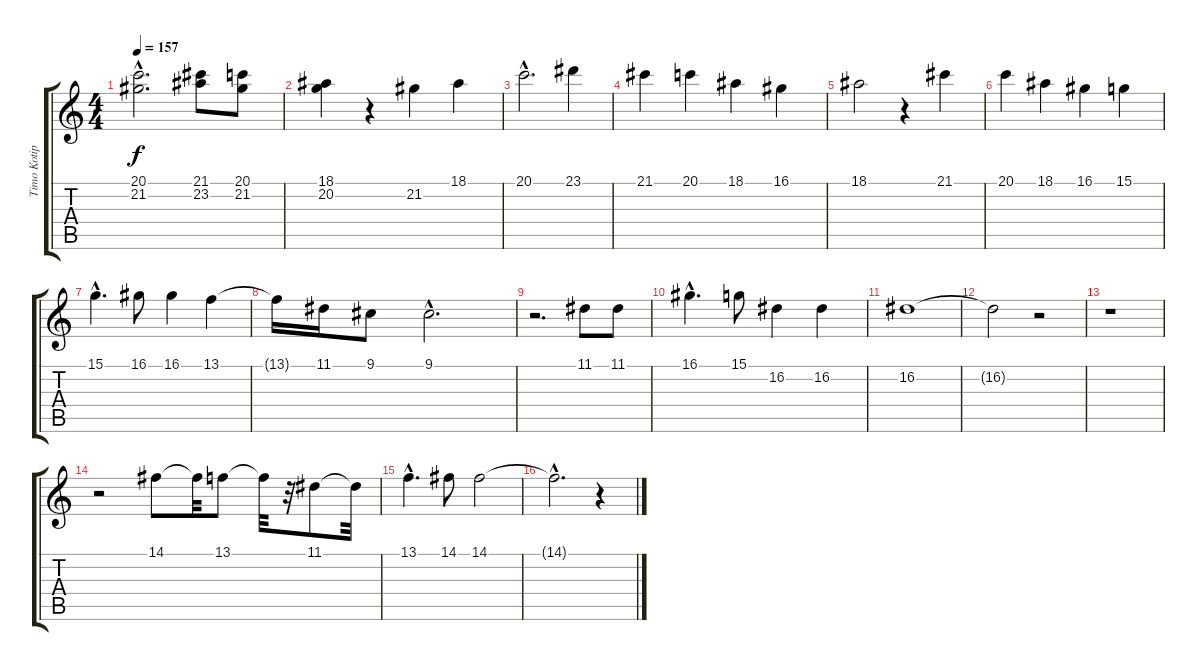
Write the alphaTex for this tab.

\track ("Timo Kotipelto" "Timo Kotip") {instrument lead3calliope}
\staff {score tabs}
\tuning (E4 B3 G3 D3 A2 E2) {hide}
\ts (4 4)
\tempo 157
\clef g2
\ks c
(20.1{hac} 21.2{hac}).2{d dy f} (21.1 23.2).8 (20.1 21.2).8 |
(18.1 20.2).4 r.4 21.2.4 18.1.4 |
20.1{hac}.2{d} 23.1.4 |
21.1.4 20.1.4 18.1.4 16.1.4 |
18.1.2 r.4 21.1.4 |
20.1.4 18.1.4 16.1.4 15.1.4 |
15.1{hac}.4{d} 16.1.8 16.1.4 13.1.4 |
13.1{t}.16 11.1.16 9.1.8 9.1{hac}.2{d} |
r.2{d} 11.1.8 11.1.8 |
16.1{hac}.4{d} 15.1.8 16.2.4 16.2.4 |
16.2.1 |
16.2{t}.2 r.2 |
r.1 |
r.2 14.1.8 14.1{t}.32 13.1.8 13.1{t}.32 r.32 11.1.8 11.1{t}.32 |
13.1{hac}.4{d} 14.1.8 14.1.2 |
14.1{hac t}.2{d} r.4
